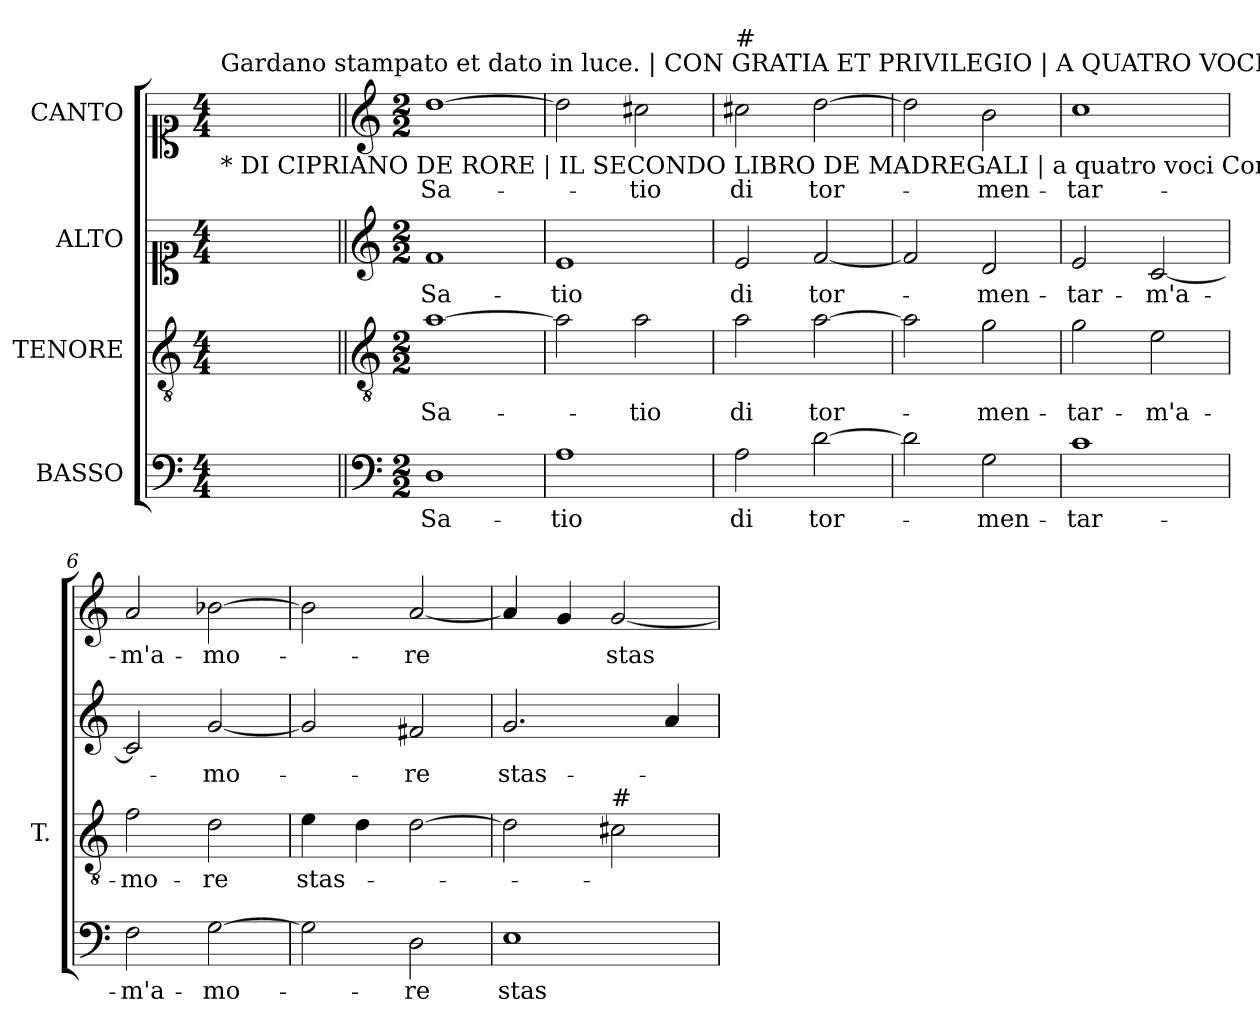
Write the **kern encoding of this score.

**kern	**text	**kern	**text	**kern	**text	**kern	**text
*part4	*part4	*part3	*part3	*part2	*part2	*part1	*part1
*staff4	*staff4	*staff3	*staff3	*staff2	*staff2	*staff1	*staff1
*I"BASSO	*	*I"TENORE	*	*I"ALTO	*	*I"CANTO	*
*	*	*I'T.	*	*	*	*	*
!!LO:PB:g=z
*clefF4	*	*clefGv2	*	*clefC1	*	*clefC1	*
*	*	*ITrd7c12	*	*	*	*	*
*k[]	*	*k[]	*	*k[]	*	*k[]	*
*C:	*	*C:	*	*C:	*	*C:	*
*M4/4	*	*M4/4	*	*M4/4	*	*M4/4	*
=1	=1	=1	=1	=1	=1	=1	=1
!	!	!	!	!	!	!LO:TX:b:t=* DI CIPRIANO DE RORE | IL SECONDO LIBRO DE MADREGALI | a quatro voci Con una Canzon di Gianneto sopra di Pace non trovo Con quatordeci | stanze Novamente per Antonio	!
!	!	!	!	!	!	!LO:TX:t=Gardano stampato et dato in luce. | CON GRATIA ET PRIVILEGIO | A QUATRO VOCI | In Venetia Appresso | Antonio Gardano. | 1557	!
1ryy	.	1ryy	.	1ryy	.	1ryy	.
=1||	=1||	=1||	=1||	=1||	=1||	=1||	=1||
*clefF4	*	*clefGv2	*	*clefG2	*	*clefG2	*
*k[]	*	*k[]	*	*k[]	*	*k[]	*
*C:	*	*C:	*	*C:	*	*C:	*
*M2/2	*	*M2/2	*	*M2/2	*	*M2/2	*
!	!LO:LY:b:color=#000000	!	!	!	!	!	!
!	!	!	!LO:LY:b:color=#000000	!	!	!	!
!	!	!	!	!	!LO:LY:b:color=#000000	!	!
!	!	!	!	!	!	!	!LO:LY:b:color=#000000
1Di	Sa-	[>1Ai	Sa-	1fi	Sa-	[>1ddi	Sa-
=2	=2	=2	=2	=2	=2	=2	=2
!	!LO:LY:b:color=#000000	!	!	!	!	!	!
!	!	!	!	!	!LO:LY:b:color=#000000	!	!
1Ai	-tio	2Ai\]	.	1ei	-tio	2ddi\]	.
!	!	!	!LO:LY:b:color=#000000	!	!	!	!
!	!	!	!	!	!	!	!LO:LY:b:color=#000000
.	.	2Ai\	-tio	.	.	2cc#Xi\	-tio
=3	=3	=3	=3	=3	=3	=3	=3
!	!LO:LY:b:color=#000000	!	!	!	!	!	!
!	!	!	!LO:LY:b:color=#000000	!	!	!	!
!	!	!	!	!	!LO:LY:b:color=#000000	!	!
!	!	!	!	!	!	!LO:TX:a:t=#	!
!	!	!	!	!	!	!	!LO:LY:b:color=#000000
2Ai\	di	2Ai\	di	2ei/	di	2cc#i\	di
!	!LO:LY:b:color=#000000	!	!	!	!	!	!
!	!	!	!LO:LY:b:color=#000000	!	!	!	!
!	!	!	!	!	!LO:LY:b:color=#000000	!	!
!	!	!	!	!	!	!	!LO:LY:b:color=#000000
[>2di\	tor-	[>2Ai\	tor-	[<2fi/	tor-	[>2ddi\	tor-
=4	=4	=4	=4	=4	=4	=4	=4
2di\]	.	2Ai\]	.	2fi/]	.	2ddi\]	.
!	!LO:LY:b:color=#000000	!	!	!	!	!	!
!	!	!	!LO:LY:b:color=#000000	!	!	!	!
!	!	!	!	!	!LO:LY:b:color=#000000	!	!
!	!	!	!	!	!	!	!LO:LY:b:color=#000000
2Gi\	-men-	2Gi\	-men-	2di/	-men-	2bi\	-men-
=5	=5	=5	=5	=5	=5	=5	=5
!	!LO:LY:b:color=#000000	!	!	!	!	!	!
!	!	!	!LO:LY:b:color=#000000	!	!	!	!
!	!	!	!	!	!LO:LY:b:color=#000000	!	!
!	!	!	!	!	!	!	!LO:LY:b:color=#000000
1ci	-tar-	2Gi\	-tar-	2ei/	-tar-	1cci	-tar-
!	!	!	!LO:LY:b:color=#000000	!	!	!	!
!	!	!	!	!	!LO:LY:b:color=#000000	!	!
.	.	2Ei\	-m'a-	[<2ci/	-m'a-	.	.
=6	=6	=6	=6	=6	=6	=6	=6
!	!LO:LY:b:color=#000000	!	!	!	!	!	!
!	!	!	!LO:LY:b:color=#000000	!	!	!	!
!	!	!	!	!	!	!	!LO:LY:b:color=#000000
2Fi\	-m'a-	2Fi\	-mo-	2ci/]	.	2ai/	-m'a-
!	!LO:LY:b:color=#000000	!	!	!	!	!	!
!	!	!	!LO:LY:b:color=#000000	!	!	!	!
!	!	!	!	!	!LO:LY:b:color=#000000	!	!
!	!	!	!	!	!	!	!LO:LY:b:color=#000000
[>2Gi\	-mo-	2Di\	-re	[<2gi/	-mo-	[>2b-Xi\	-mo-
!!LO:LB:g=z
=7	=7	=7	=7	=7	=7	=7	=7
!	!	!	!LO:LY:b:color=#000000	!	!	!	!
2Gi\]	.	4Ei\	stas-	2gi/]	.	2b-i\]	.
.	.	4Di\	.	.	.	.	.
!	!LO:LY:b:color=#000000	!	!	!	!	!	!
!	!	!	!	!	!LO:LY:b:color=#000000	!	!
!	!	!	!	!	!	!	!LO:LY:b:color=#000000
2Di\	-re	[>2Di\	.	2f#Xi/	-re	[<2ai/	-re
=8	=8	=8	=8	=8	=8	=8	=8
!	!LO:LY:b:color=#000000	!	!	!	!	!	!
!	!	!	!	!	!LO:LY:b:color=#000000	!	!
1Ei	stas-	2Di\]	.	2.gi/	stas-	4ai/]	.
.	.	.	.	.	.	4gi/	.
!	!	!LO:TX:a:t=#	!	!	!	!	!
!	!	!	!	!	!	!	!LO:LY:b:color=#000000
.	.	2C#i\	.	.	.	[<2gi/	stas-
.	.	.	.	4ai/	.	.	.
=	=	=	=	=	=	=	=
*-	*-	*-	*-	*-	*-	*-	*-
